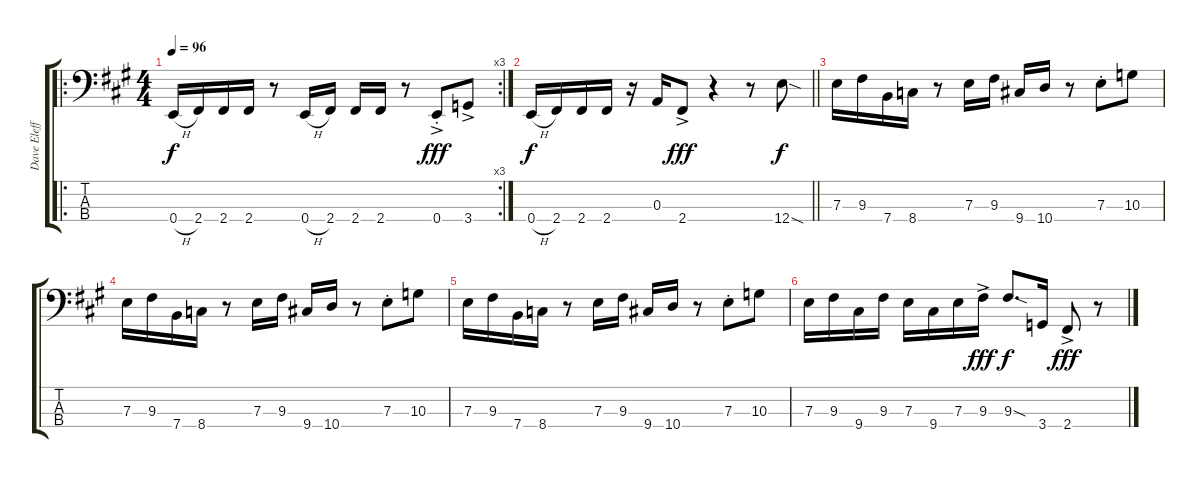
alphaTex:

\track ("Dave Eleffson" "Dave Eleff") {instrument electricbassfinger}
\staff {score tabs}
\tuning (G2 D2 A1 E1) {hide}
\ro
\rc 3
\ts (4 4)
\tempo 96
\clef f4
\ks f#minor
0.4{h}.16{dy f} 2.4.16 2.4.16 2.4.16 r.8 0.4{h}.16 2.4.16 2.4.16 2.4.16 r.8 0.4{ac st}.8{dy fff} 3.4{ac}.8 |
\barLineRight lightlight
0.4{h}.16{dy f} 2.4.16 2.4.16 2.4.16 r.16 0.3.16 2.4{ac}.8{dy fff} r.4 r.8 12.4{sod}.8{dy f} |
7.3.16 9.3.16 7.4.16 8.4.16 r.8 7.3.16 9.3.16 9.4.16 10.4.16 r.8 7.3{st}.8 10.3.8 |
7.3.16 9.3.16 7.4.16 8.4.16 r.8 7.3.16 9.3.16 9.4.16 10.4.16 r.8 7.3{st}.8 10.3.8 |
7.3.16 9.3.16 7.4.16 8.4.16 r.8 7.3.16 9.3.16 9.4.16 10.4.16 r.8 7.3{st}.8 10.3.8 |
7.3.16 9.3.16 9.4.16 9.3.16 7.3.16 9.4.16 7.3.16 9.3{ac}.16{dy fff} 9.3{sod}.8{d dy f} 3.4.16 2.4{ac}.8{dy fff} r.8
